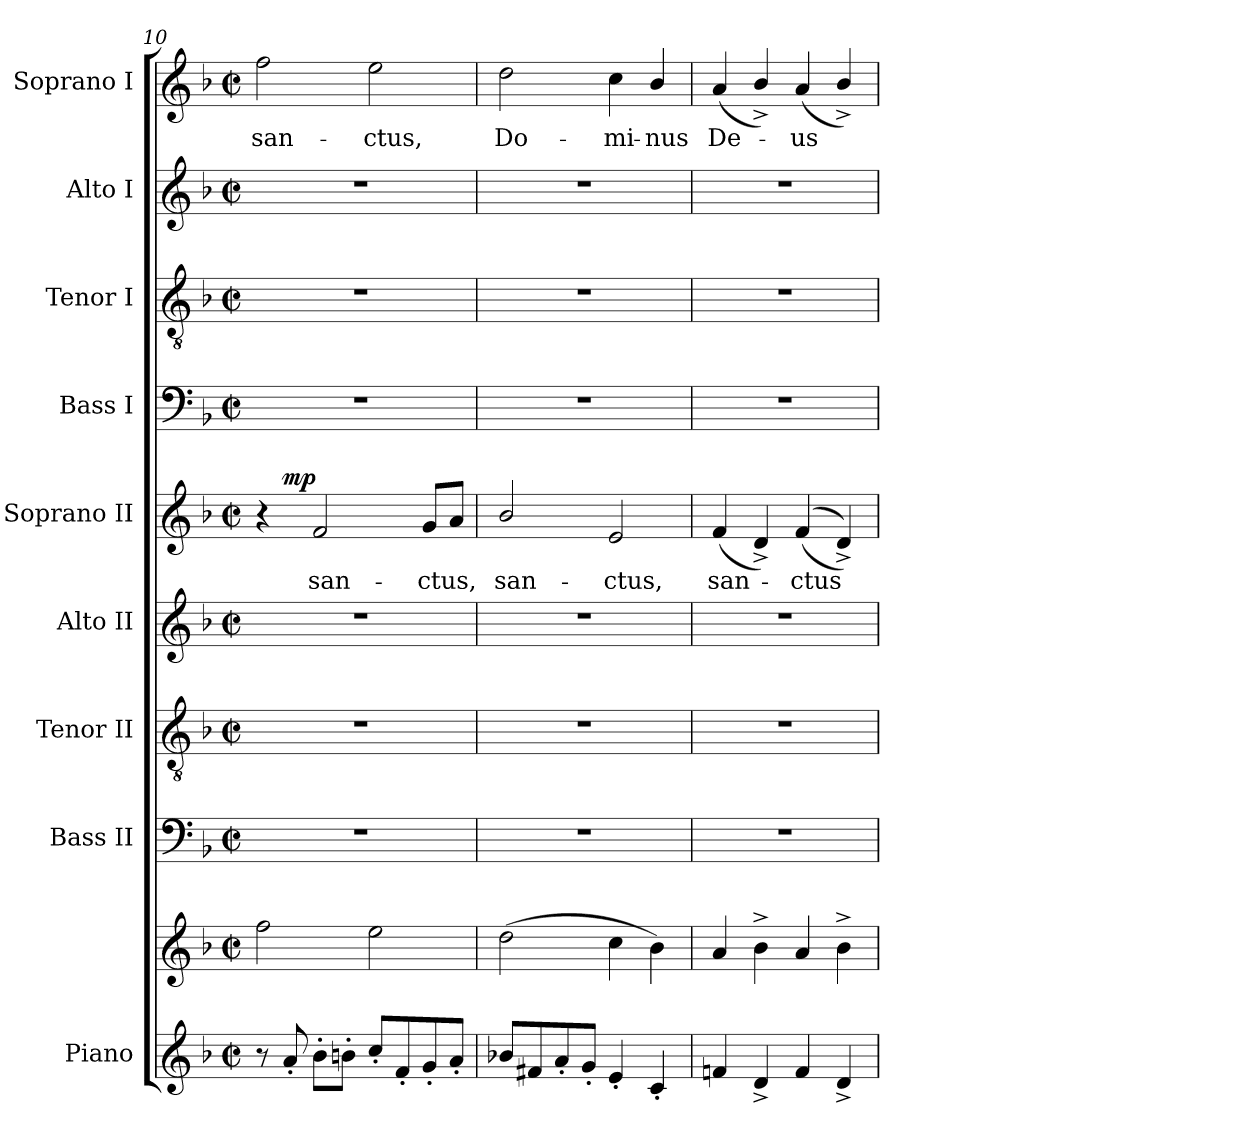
**kern	**kern	**kern	**kern	**kern	**kern	**text	**dynam	**kern	**kern	**kern	**kern	**text
*part9	*part9	*part8	*part7	*part6	*part5	*part5	*part5	*part4	*part3	*part2	*part1	*part1
*staff10	*staff9	*staff8	*staff7	*staff6	*staff5	*staff5	*staff5	*staff4	*staff3	*staff2	*staff1	*staff1
*I"Piano	*	*I"Bass II	*I"Tenor II	*I"Alto II	*I"Soprano II	*	*	*I"Bass I	*I"Tenor I	*I"Alto I	*I"Soprano I	*
*I'Pno.	*	*I'B.	*I'T.	*I'A.	*I'S.	*	*	*I'B.	*I'T.	*I'A.	*I'S.	*
!!LO:PB:g=z
*clefG2	*clefG2	*clefF4	*clefGv2	*clefG2	*clefG2	*	*	*clefF4	*clefGv2	*clefG2	*clefG2	*
*	*	*	*ITrd7c12	*	*	*	*	*	*ITrd7c12	*	*	*
*k[b-]	*k[b-]	*k[b-]	*k[b-]	*k[b-]	*k[b-]	*	*	*k[b-]	*k[b-]	*k[b-]	*k[b-]	*
*F:	*F:	*F:	*F:	*F:	*F:	*	*	*F:	*F:	*F:	*F:	*
*M2/2	*M2/2	*M2/2	*M2/2	*M2/2	*M2/2	*	*	*M2/2	*M2/2	*M2/2	*M2/2	*
*met(c|)	*met(c|)	*met(c|)	*met(c|)	*met(c|)	*met(c|)	*	*	*met(c|)	*met(c|)	*met(c|)	*met(c|)	*
=10	=10	=10	=10	=10	=10	=10	=10	=10	=10	=10	=10	=10
!	!	!	!	!	!	!	!	!	!	!	!	!LO:LY:b:color=#000000
*	*	*	*	*	*^	*	*	*	*	*	*	*
8r	2ffi\	1r	1r	1r	4r	8ryy	.	.	1r	1r	1r	2ffi\	san-
8a'i/	.	.	.	.	.	2..ryy	.	mp	.	.	.	.	.
!	!	!	!	!	!	!	!LO:LY:b:color=#000000	!	!	!	!	!	!
8b-'i\L	.	.	.	.	2fi/	.	san-	.	.	.	.	.	.
8bn'i\J	.	.	.	.	.	.	.	.	.	.	.	.	.
!	!	!	!	!	!	!	!	!	!	!	!	!	!LO:LY:b:color=#000000
8cc'i/L	2eei\	.	.	.	.	.	.	.	.	.	.	2eei\	-ctus,
8f'i/	.	.	.	.	.	.	.	.	.	.	.	.	.
!	!	!	!	!	!	!	!LO:LY:b:color=#000000	!	!	!	!	!	!
8g'i/	.	.	.	.	8gi/L	.	-ctus,	.	.	.	.	.	.
8a'i/J	.	.	.	.	8ai/J	.	.	.	.	.	.	.	.
*	*	*	*	*	*v	*v	*	*	*	*	*	*	*
=11	=11	=11	=11	=11	=11	=11	=11	=11	=11	=11	=11	=11
*	*	*	*	*	*^	*	*	*	*	*	*	*
!	!	!	!	!	!	!	!LO:LY:b:color=#000000	!	!	!	!	!	!
*	*	*	*	*	*v	*v	*	*	*	*	*	*	*
*	*	*	*	*	*^	*	*	*	*	*	*	*
!	!	!	!	!	!	!	!	!	!	!	!	!	!LO:LY:b:color=#000000
*	*	*	*	*	*v	*v	*	*	*	*	*	*	*
8b-Xi/L	(2ddi\	1r	1r	1r	2b-i/	san-	.	1r	1r	1r	2ddi\	Do-
8f#Xi/	.	.	.	.	.	.	.	.	.	.	.	.
8a'i/	.	.	.	.	.	.	.	.	.	.	.	.
8g'i/J	.	.	.	.	.	.	.	.	.	.	.	.
!	!	!	!	!	!	!LO:LY:b:color=#000000	!	!	!	!	!	!
!	!	!	!	!	!	!	!	!	!	!	!	!LO:LY:b:color=#000000
4e'i/	4cci\	.	.	.	2ei/	-ctus,	.	.	.	.	4cci\	-mi-
!	!	!	!	!	!	!	!	!	!	!	!	!LO:LY:b:color=#000000
4c'i/	4b-i\)	.	.	.	.	.	.	.	.	.	4b-i/	-nus
=12	=12	=12	=12	=12	=12	=12	=12	=12	=12	=12	=12	=12
!	!	!	!	!	!	!LO:LY:b:color=#000000	!	!	!	!	!	!
!	!	!	!	!	!	!	!	!	!	!	!	!LO:LY:b:color=#000000
4fni/	4ai/	1r	1r	1r	(4fi/	san-	.	1r	1r	1r	(4ai/	De-
4d^i/	4b-^i\	.	.	.	4d^i/)	.	.	.	.	.	4b-^i/)	.
!	!	!	!	!	!	!LO:LY:b:color=#000000	!	!	!	!	!	!
!	!	!	!	!	!	!	!	!	!	!	!	!LO:LY:b:color=#000000
4fi/	4ai/	.	.	.	((4fi/	-ctus	.	.	.	.	(4ai/	-us
4d^i/	4b-^i\	.	.	.	4d^i/))	.	.	.	.	.	4b-^i/)	.
=	=	=	=	=	=	=	=	=	=	=	=	=
*-	*-	*-	*-	*-	*-	*-	*-	*-	*-	*-	*-	*-
